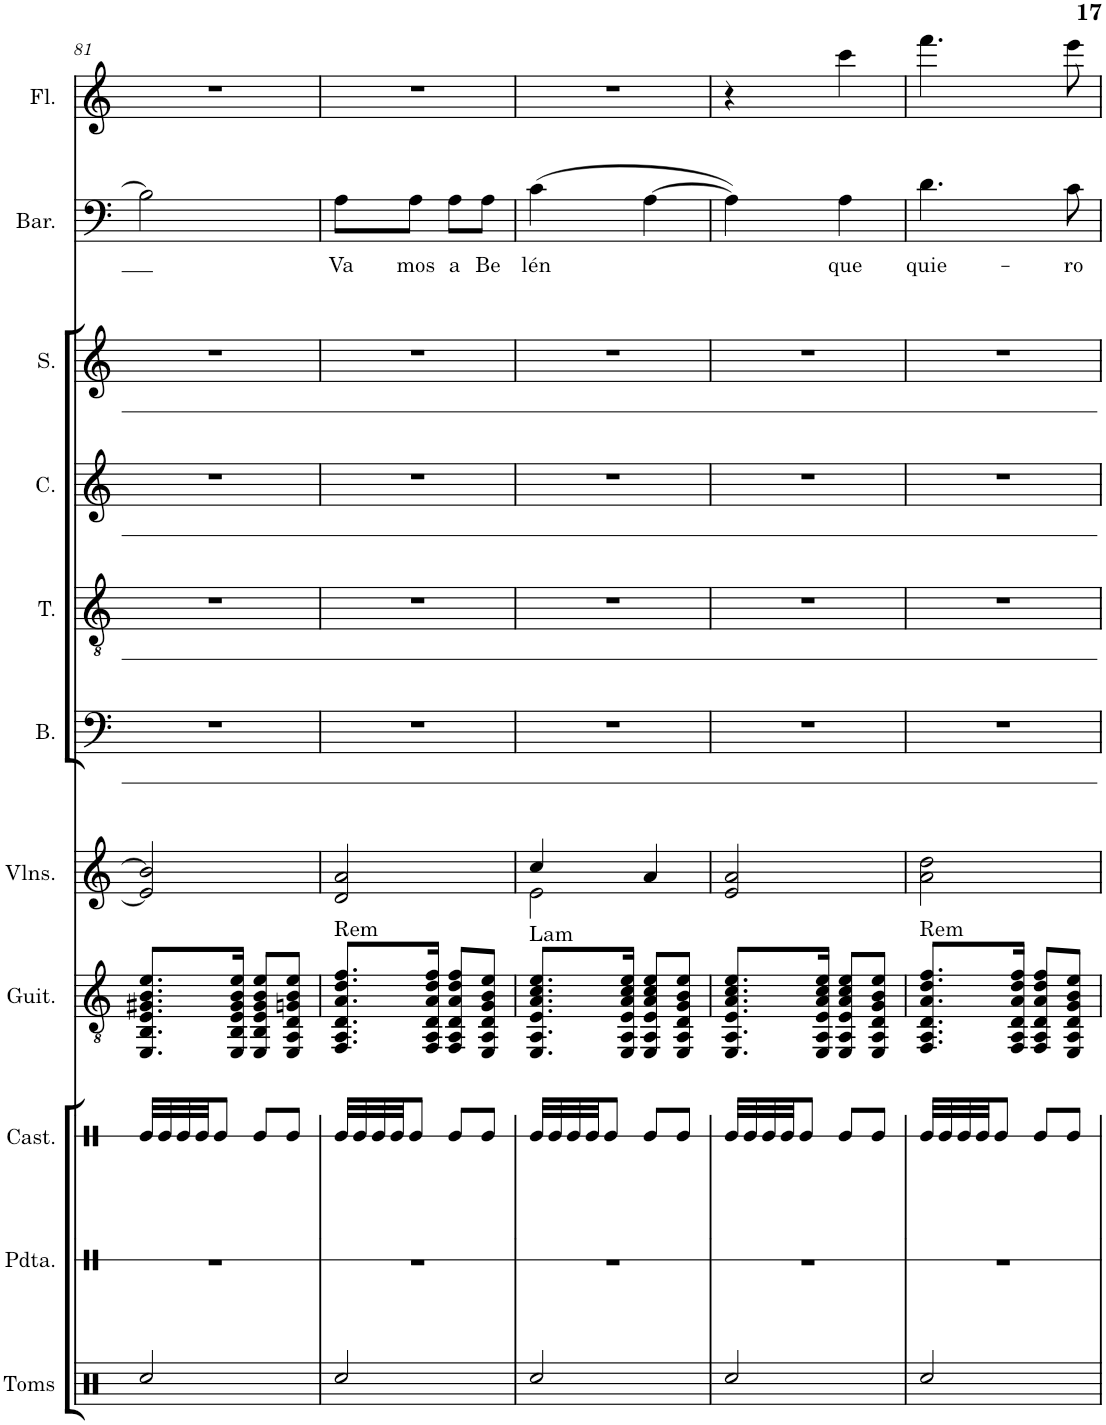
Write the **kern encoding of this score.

**kern	**kern	**kern	**kern	**harte	**kern	**kern	**kern	**kern	**kern	**kern	**text	**kern
*part11	*part10	*part9	*part8	*part8	*part7	*part6	*part5	*part4	*part3	*part2	*part2	*part1
*staff11	*staff10	*staff9	*staff8	*	*staff7	*staff6	*staff5	*staff4	*staff3	*staff2	*staff2	*staff1
*I"Toms	*I"Pandereta	*I"Castañuelas	*I"Guitarra	*	*I"Violines	*I"Bajo	*I"Tenor	*I"Contralto	*I"Soprano	*I"Barítono	*	*I"Flauta
*I'Toms	*I'Pdta.	*I'Cast.	*I'Guit.	*	*I'Vlns.	*I'B.	*I'T.	*I'C.	*I'S.	*I'Bar.	*	*I'Fl.
!!LO:PB:g=z
*clefX	*clefX	*clefX	*clefGv2	*	*clefG2	*clefF4	*clefGv2	*clefG2	*clefG2	*clefF4	*	*clefG2
*k[]	*k[]	*k[]	*k[]	*	*k[]	*k[]	*k[]	*k[]	*k[]	*k[]	*	*k[]
*M2/4	*M2/4	*M2/4	*M2/4	*	*M2/4	*M2/4	*M2/4	*M2/4	*M2/4	*M2/4	*	*M2/4
=81	=81	=81	=81	=81	=81	=81	=81	=81	=81	=81	=81	=81
2Rcc/	2r	32Re/LLL	8.EE/ 8.BB/ 8.E/ 8.G#X/ 8.B/ 8.e/L	.	2e/] 2b/]	2r	2r	2r	2r	2B\]	.	2r
.	.	32Re/	.	.	.	.	.	.	.	.	.	.
.	.	32Re/	.	.	.	.	.	.	.	.	.	.
.	.	32Re/JJ	.	.	.	.	.	.	.	.	.	.
.	.	8Re/J	.	.	.	.	.	.	.	.	.	.
.	.	.	16EE/ 16BB/ 16E/ 16G#/ 16B/ 16e/Jk	.	.	.	.	.	.	.	.	.
.	.	8Re/L	8EE/ 8BB/ 8E/ 8G#/ 8B/ 8e/L	.	.	.	.	.	.	.	.	.
.	.	8Re/J	8EE/ 8AA/ 8D/ 8Gn/ 8B/ 8e/J	.	.	.	.	.	.	.	.	.
=82	=82	=82	=82	=82	=82	=82	=82	=82	=82	=82	=82	=82
!	!	!	!	!LO:H:kt=Rem	!	!	!	!	!	!	!LO:LY:b	!
2Rcc/	2r	32Re/LLL	8.FF/ 8.AA/ 8.D/ 8.A/ 8.d/ 8.f/L	N	2d/ 2a/	2r	2r	2r	2r	8A\L	Va	2r
.	.	32Re/	.	.	.	.	.	.	.	.	.	.
.	.	32Re/	.	.	.	.	.	.	.	.	.	.
.	.	32Re/JJ	.	.	.	.	.	.	.	.	.	.
!	!	!	!	!	!	!	!	!	!	!	!LO:LY:b	!
.	.	8Re/J	.	.	.	.	.	.	.	8A\J	-mos	.
.	.	.	16FF/ 16AA/ 16D/ 16A/ 16d/ 16f/Jk	.	.	.	.	.	.	.	.	.
!	!	!	!	!	!	!	!	!	!	!	!LO:LY:b	!
.	.	8Re/L	8FF/ 8AA/ 8D/ 8A/ 8d/ 8f/L	.	.	.	.	.	.	8A\L	a	.
!	!	!	!	!	!	!	!	!	!	!	!LO:LY:b	!
.	.	8Re/J	8EE/ 8AA/ 8D/ 8G/ 8B/ 8e/J	.	.	.	.	.	.	8A\J	Be	.
=83	=83	=83	=83	=83	=83	=83	=83	=83	=83	=83	=83	=83
*	*	*	*	*	*^	*	*	*	*	*	*	*
!	!	!	!	!LO:H:kt=Lam	!	!	!	!	!	!	!	!LO:LY:b	!
2Rcc/	2r	32Re/LLL	8.EE/ 8.AA/ 8.E/ 8.A/ 8.c/ 8.e/L	N	4cc/	2e\	2r	2r	2r	2r	(4c\	-lén	2r
.	.	32Re/	.	.	.	.	.	.	.	.	.	.	.
.	.	32Re/	.	.	.	.	.	.	.	.	.	.	.
.	.	32Re/JJ	.	.	.	.	.	.	.	.	.	.	.
.	.	8Re/J	.	.	.	.	.	.	.	.	.	.	.
.	.	.	16EE/ 16AA/ 16E/ 16A/ 16c/ 16e/Jk	.	.	.	.	.	.	.	.	.	.
.	.	8Re/L	8EE/ 8AA/ 8E/ 8A/ 8c/ 8e/L	.	4a/	.	.	.	.	.	[4A\	.	.
.	.	8Re/J	8EE/ 8AA/ 8D/ 8G/ 8B/ 8e/J	.	.	.	.	.	.	.	.	.	.
*	*	*	*	*	*v	*v	*	*	*	*	*	*	*
=84	=84	=84	=84	=84	=84	=84	=84	=84	=84	=84	=84	=84
2Rcc/	2r	32Re/LLL	8.EE/ 8.AA/ 8.E/ 8.A/ 8.c/ 8.e/L	.	2e/ 2a/	2r	2r	2r	2r	4A\])	.	4r
.	.	32Re/	.	.	.	.	.	.	.	.	.	.
.	.	32Re/	.	.	.	.	.	.	.	.	.	.
.	.	32Re/JJ	.	.	.	.	.	.	.	.	.	.
.	.	8Re/J	.	.	.	.	.	.	.	.	.	.
.	.	.	16EE/ 16AA/ 16E/ 16A/ 16c/ 16e/Jk	.	.	.	.	.	.	.	.	.
!	!	!	!	!	!	!	!	!	!	!	!LO:LY:b	!
.	.	8Re/L	8EE/ 8AA/ 8E/ 8A/ 8c/ 8e/L	.	.	.	.	.	.	4A\	que	4ccc\
.	.	8Re/J	8EE/ 8AA/ 8D/ 8G/ 8B/ 8e/J	.	.	.	.	.	.	.	.	.
=85	=85	=85	=85	=85	=85	=85	=85	=85	=85	=85	=85	=85
!	!	!	!	!LO:H:kt=Rem	!	!	!	!	!	!	!LO:LY:b	!
2Rcc/	2r	32Re/LLL	8.FF/ 8.AA/ 8.D/ 8.A/ 8.d/ 8.f/L	N	2a\ 2dd\	2r	2r	2r	2r	4.d\	quie-	4.fff\
.	.	32Re/	.	.	.	.	.	.	.	.	.	.
.	.	32Re/	.	.	.	.	.	.	.	.	.	.
.	.	32Re/JJ	.	.	.	.	.	.	.	.	.	.
.	.	8Re/J	.	.	.	.	.	.	.	.	.	.
.	.	.	16FF/ 16AA/ 16D/ 16A/ 16d/ 16f/Jk	.	.	.	.	.	.	.	.	.
.	.	8Re/L	8FF/ 8AA/ 8D/ 8A/ 8d/ 8f/L	.	.	.	.	.	.	.	.	.
!	!	!	!	!	!	!	!	!	!	!	!LO:LY:b	!
.	.	8Re/J	8EE/ 8AA/ 8D/ 8G/ 8B/ 8e/J	.	.	.	.	.	.	8c\	-ro	8eee\
=	=	=	=	=	=	=	=	=	=	=	=	=
*-	*-	*-	*-	*-	*-	*-	*-	*-	*-	*-	*-	*-
